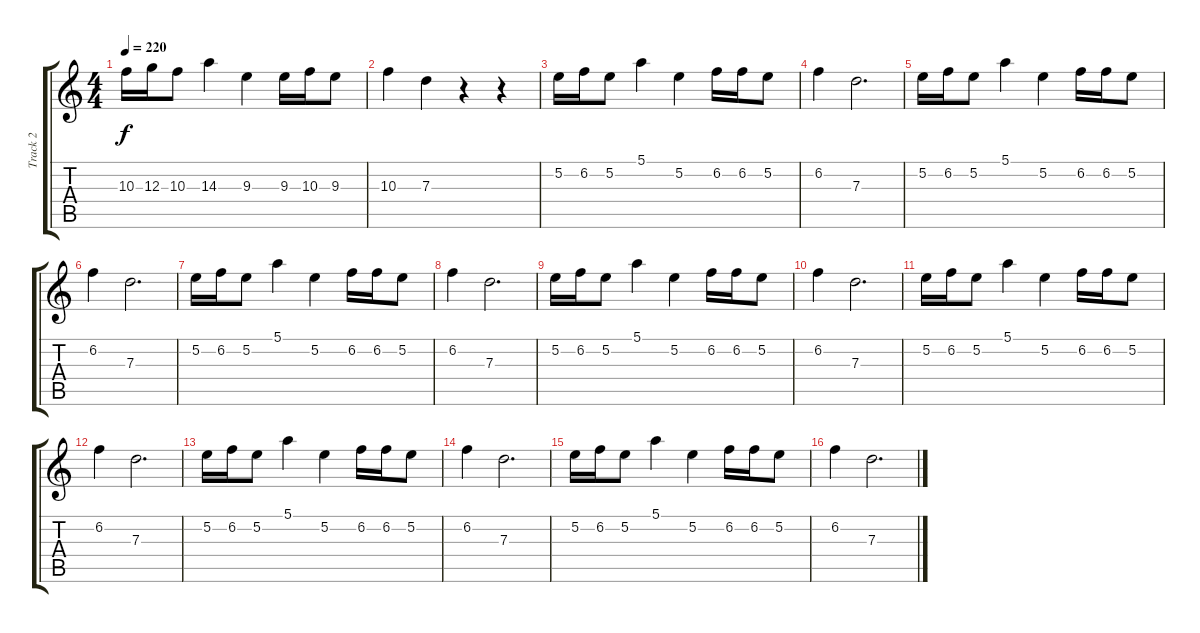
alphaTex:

\track ("Track 2" "Track 2") {instrument overdrivenguitar}
\staff {score tabs}
\tuning (E4 B3 G3 D3 A2 D2) {hide}
\ts (4 4)
\tempo 220
\clef g2
\ks c
10.3.16{dy f} 12.3.16 10.3.8 14.3.4 9.3.4 9.3.16 10.3.16 9.3.8 |
10.3.4 7.3.4 r.4 r.4 |
5.2.16 6.2.16 5.2.8 5.1.4 5.2.4 6.2.16 6.2.16 5.2.8 |
6.2.4 7.3.2{d} |
5.2.16 6.2.16 5.2.8 5.1.4 5.2.4 6.2.16 6.2.16 5.2.8 |
6.2.4 7.3.2{d} |
5.2.16 6.2.16 5.2.8 5.1.4 5.2.4 6.2.16 6.2.16 5.2.8 |
6.2.4 7.3.2{d} |
5.2.16 6.2.16 5.2.8 5.1.4 5.2.4 6.2.16 6.2.16 5.2.8 |
6.2.4 7.3.2{d} |
5.2.16 6.2.16 5.2.8 5.1.4 5.2.4 6.2.16 6.2.16 5.2.8 |
6.2.4 7.3.2{d} |
5.2.16 6.2.16 5.2.8 5.1.4 5.2.4 6.2.16 6.2.16 5.2.8 |
6.2.4 7.3.2{d} |
5.2.16 6.2.16 5.2.8 5.1.4 5.2.4 6.2.16 6.2.16 5.2.8 |
6.2.4 7.3.2{d}
